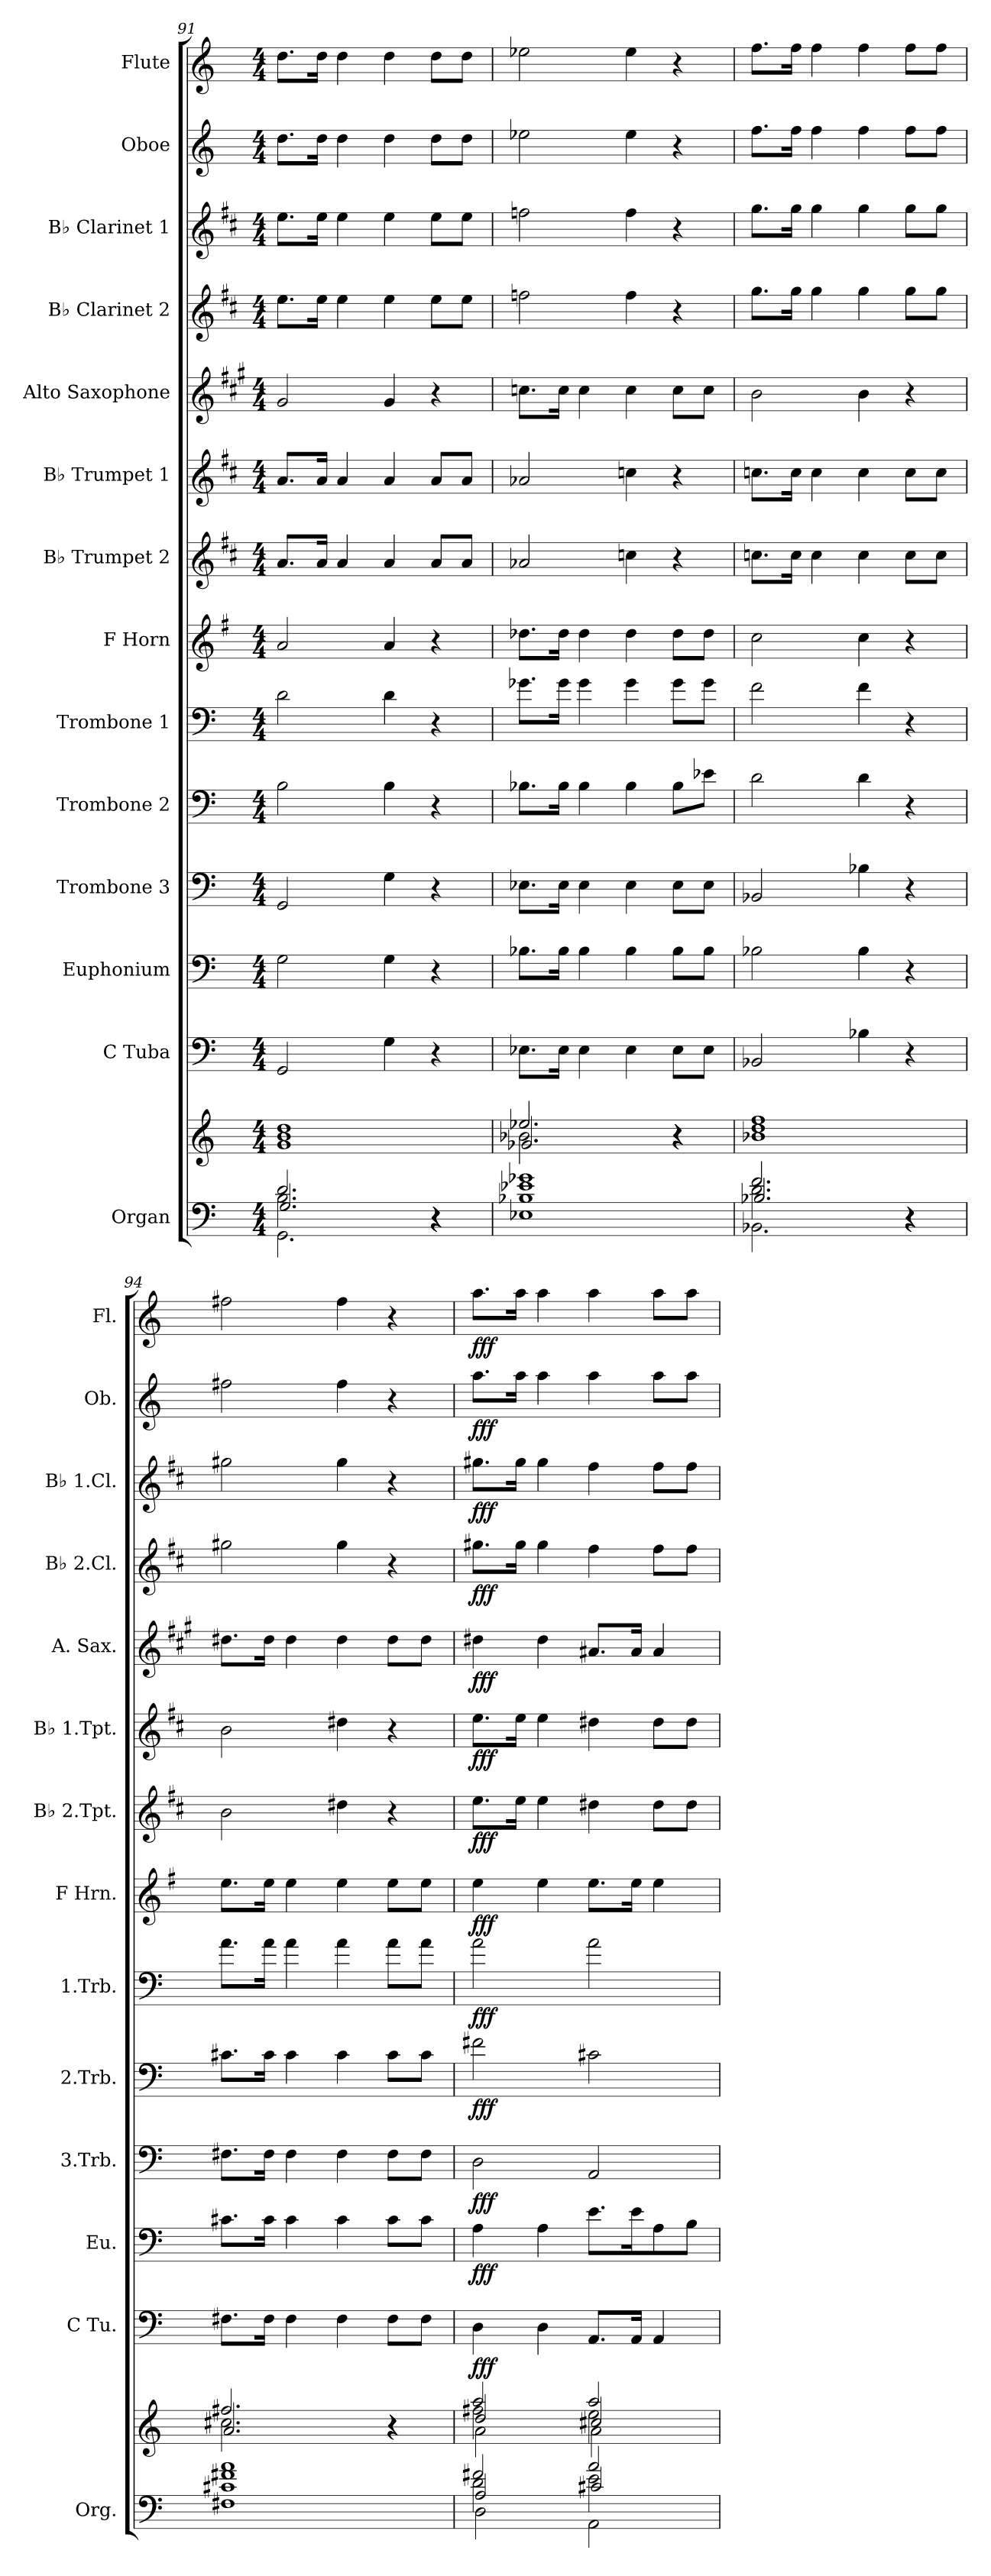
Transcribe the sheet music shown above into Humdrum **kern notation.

**kern	**kern	**kern	**dynam	**kern	**dynam	**kern	**dynam	**kern	**dynam	**kern	**dynam	**kern	**dynam	**kern	**dynam	**kern	**dynam	**kern	**dynam	**kern	**dynam	**kern	**dynam	**kern	**dynam	**kern	**dynam
*part14	*part14	*part13	*part13	*part12	*part12	*part11	*part11	*part10	*part10	*part9	*part9	*part8	*part8	*part7	*part7	*part6	*part6	*part5	*part5	*part4	*part4	*part3	*part3	*part2	*part2	*part1	*part1
*staff15	*staff14	*staff13	*staff13	*staff12	*staff12	*staff11	*staff11	*staff10	*staff10	*staff9	*staff9	*staff8	*staff8	*staff7	*staff7	*staff6	*staff6	*staff5	*staff5	*staff4	*staff4	*staff3	*staff3	*staff2	*staff2	*staff1	*staff1
*I"Organ	*	*I"C Tuba	*	*I"Euphonium	*	*I"Trombone 3	*	*I"Trombone 2	*	*I"Trombone 1	*	*I"F Horn	*	*I"B♭ Trumpet 2	*	*I"B♭ Trumpet 1	*	*I"Alto Saxophone	*	*I"B♭ Clarinet 2	*	*I"B♭ Clarinet 1	*	*I"Oboe	*	*I"Flute	*
*I'Org.	*	*I'C Tu.	*	*I'Eu.	*	*I'3.Trb.	*	*I'2.Trb.	*	*I'1.Trb.	*	*I'F Hrn.	*	*I'B♭ 2.Tpt.	*	*I'B♭ 1.Tpt.	*	*I'A. Sax.	*	*I'B♭ 2.Cl.	*	*I'B♭ 1.Cl.	*	*I'Ob.	*	*I'Fl.	*
*clefF4	*clefG2	*clefF4	*	*clefF4	*	*clefF4	*	*clefF4	*	*clefF4	*	*clefG2	*	*clefG2	*	*clefG2	*	*clefG2	*	*clefG2	*	*clefG2	*	*clefG2	*	*clefG2	*
*	*	*	*	*	*	*	*	*	*	*	*	*ITrd4c7	*	*ITrd1c2	*	*ITrd1c2	*	*ITrd5c9	*	*ITrd1c2	*	*ITrd1c2	*	*	*	*	*
*k[]	*k[]	*k[]	*	*k[]	*	*k[]	*	*k[]	*	*k[]	*	*k[]	*	*k[]	*	*k[]	*	*k[]	*	*k[]	*	*k[]	*	*k[]	*	*k[]	*
*C:	*C:	*C:	*	*C:	*	*C:	*	*C:	*	*C:	*	*C:	*	*C:	*	*C:	*	*C:	*	*C:	*	*C:	*	*C:	*	*C:	*
*M4/4	*M4/4	*M4/4	*	*M4/4	*	*M4/4	*	*M4/4	*	*M4/4	*	*M4/4	*	*M4/4	*	*M4/4	*	*M4/4	*	*M4/4	*	*M4/4	*	*M4/4	*	*M4/4	*
=91	=91	=91	=91	=91	=91	=91	=91	=91	=91	=91	=91	=91	=91	=91	=91	=91	=91	=91	=91	=91	=91	=91	=91	=91	=91	=91	=91
*^	*^	*	*	*	*	*	*	*	*	*	*	*	*	*	*	*	*	*	*	*	*	*	*	*	*	*	*
*	*^	*	*^	*	*	*	*	*	*	*	*	*	*	*	*	*	*	*	*	*	*	*	*	*	*	*	*	*	*
*	*	*^	*	*	*	*	*	*	*	*	*	*	*	*	*	*	*	*	*	*	*	*	*	*	*	*	*	*	*	*	*
2.d/	2.B\	2.G/	2.GG\	1dd	1b	1g	2GG/	.	2G\	.	2GG/	.	2B\	.	2d\	.	2d/	.	8.g/L	.	8.g/L	.	2B/	.	8.dd\L	.	8.dd\L	.	8.dd\L	.	8.dd\L	.
.	.	.	.	.	.	.	.	.	.	.	.	.	.	.	.	.	.	.	16g/Jk	.	16g/Jk	.	.	.	16dd\Jk	.	16dd\Jk	.	16dd\Jk	.	16dd\Jk	.
.	.	.	.	.	.	.	.	.	.	.	.	.	.	.	.	.	.	.	4g/	.	4g/	.	.	.	4dd\	.	4dd\	.	4dd\	.	4dd\	.
.	.	.	.	.	.	.	4G\	.	4G\	.	4G\	.	4B\	.	4d\	.	4d/	.	4g/	.	4g/	.	4B/	.	4dd\	.	4dd\	.	4dd\	.	4dd\	.
4r	4r	4r	4r	.	.	.	4r	.	4r	.	4r	.	4r	.	4r	.	4r	.	8g/L	.	8g/L	.	4r	.	8dd\L	.	8dd\L	.	8dd\L	.	8dd\L	.
.	.	.	.	.	.	.	.	.	.	.	.	.	.	.	.	.	.	.	8g/J	.	8g/J	.	.	.	8dd\J	.	8dd\J	.	8dd\J	.	8dd\J	.
=92	=92	=92	=92	=92	=92	=92	=92	=92	=92	=92	=92	=92	=92	=92	=92	=92	=92	=92	=92	=92	=92	=92	=92	=92	=92	=92	=92	=92	=92	=92	=92	=92
1g-X	1e-X	1B-X	1E-X	2.ee-X/	2.b-X\	2.g-X/	8.E-X\L	.	8.B-X\L	.	8.E-X\L	.	8.B-X\L	.	8.g-X\L	.	8.g-X\L	.	2g-X/	.	2g-X/	.	8.e-X\L	.	2ee-X\	.	2ee-X\	.	2ee-X\	.	2ee-X\	.
.	.	.	.	.	.	.	16E-\Jk	.	16B-\Jk	.	16E-\Jk	.	16B-\Jk	.	16g-\Jk	.	16g-\Jk	.	.	.	.	.	16e-\Jk	.	.	.	.	.	.	.	.	.
.	.	.	.	.	.	.	4E-\	.	4B-\	.	4E-\	.	4B-\	.	4g-\	.	4g-\	.	.	.	.	.	4e-\	.	.	.	.	.	.	.	.	.
.	.	.	.	.	.	.	4E-\	.	4B-\	.	4E-\	.	4B-\	.	4g-\	.	4g-\	.	4b-X\	.	4b-X\	.	4e-\	.	4ee-\	.	4ee-\	.	4ee-\	.	4ee-\	.
.	.	.	.	4r	4r	4r	8E-\L	.	8B-\L	.	8E-\L	.	8B-\L	.	8g-\L	.	8g-\L	.	4r	.	4r	.	8e-\L	.	4r	.	4r	.	4r	.	4r	.
.	.	.	.	.	.	.	8E-\J	.	8B-\J	.	8E-\J	.	8e-X\J	.	8g-\J	.	8g-\J	.	.	.	.	.	8e-\J	.	.	.	.	.	.	.	.	.
=93	=93	=93	=93	=93	=93	=93	=93	=93	=93	=93	=93	=93	=93	=93	=93	=93	=93	=93	=93	=93	=93	=93	=93	=93	=93	=93	=93	=93	=93	=93	=93	=93
2.f/	2.d\	2.B-X/	2.BB-X\	1ff	1dd	1b-X	2BB-X/	.	2B-X\	.	2BB-X/	.	2d\	.	2f\	.	2f\	.	8.b-X\L	.	8.b-X\L	.	2d\	.	8.ff\L	.	8.ff\L	.	8.ff\L	.	8.ff\L	.
.	.	.	.	.	.	.	.	.	.	.	.	.	.	.	.	.	.	.	16b-\Jk	.	16b-\Jk	.	.	.	16ff\Jk	.	16ff\Jk	.	16ff\Jk	.	16ff\Jk	.
.	.	.	.	.	.	.	.	.	.	.	.	.	.	.	.	.	.	.	4b-\	.	4b-\	.	.	.	4ff\	.	4ff\	.	4ff\	.	4ff\	.
.	.	.	.	.	.	.	4B-X\	.	4B-\	.	4B-X\	.	4d\	.	4f\	.	4f\	.	4b-\	.	4b-\	.	4d\	.	4ff\	.	4ff\	.	4ff\	.	4ff\	.
4r	4r	4r	4r	.	.	.	4r	.	4r	.	4r	.	4r	.	4r	.	4r	.	8b-\L	.	8b-\L	.	4r	.	8ff\L	.	8ff\L	.	8ff\L	.	8ff\L	.
.	.	.	.	.	.	.	.	.	.	.	.	.	.	.	.	.	.	.	8b-\J	.	8b-\J	.	.	.	8ff\J	.	8ff\J	.	8ff\J	.	8ff\J	.
!!LO:PB:g=z
=94	=94	=94	=94	=94	=94	=94	=94	=94	=94	=94	=94	=94	=94	=94	=94	=94	=94	=94	=94	=94	=94	=94	=94	=94	=94	=94	=94	=94	=94	=94	=94	=94
1a	1f#X	1c#X	1F#X	2.ff#X/	2.cc#X\	2.a/	8.F#X\L	.	8.c#X\L	.	8.F#X\L	.	8.c#X\L	.	8.a\L	.	8.a\L	.	2a\	.	2a\	.	8.f#X\L	.	2ff#X\	.	2ff#X\	.	2ff#X\	.	2ff#X\	.
.	.	.	.	.	.	.	16F#\Jk	.	16c#\Jk	.	16F#\Jk	.	16c#\Jk	.	16a\Jk	.	16a\Jk	.	.	.	.	.	16f#\Jk	.	.	.	.	.	.	.	.	.
.	.	.	.	.	.	.	4F#\	.	4c#\	.	4F#\	.	4c#\	.	4a\	.	4a\	.	.	.	.	.	4f#\	.	.	.	.	.	.	.	.	.
.	.	.	.	.	.	.	4F#\	.	4c#\	.	4F#\	.	4c#\	.	4a\	.	4a\	.	4cc#X\	.	4cc#X\	.	4f#\	.	4ff#\	.	4ff#\	.	4ff#\	.	4ff#\	.
.	.	.	.	4r	4r	4r	8F#\L	.	8c#\L	.	8F#\L	.	8c#\L	.	8a\L	.	8a\L	.	4r	.	4r	.	8f#\L	.	4r	.	4r	.	4r	.	4r	.
.	.	.	.	.	.	.	8F#\J	.	8c#\J	.	8F#\J	.	8c#\J	.	8a\J	.	8a\J	.	.	.	.	.	8f#\J	.	.	.	.	.	.	.	.	.
=95	=95	=95	=95	=95	=95	=95	=95	=95	=95	=95	=95	=95	=95	=95	=95	=95	=95	=95	=95	=95	=95	=95	=95	=95	=95	=95	=95	=95	=95	=95	=95	=95
*	*	*	*	*	*	*^	*	*	*	*	*	*	*	*	*	*	*	*	*	*	*	*	*	*	*	*	*	*	*	*	*	*
!	!	!	!	!	!	!	!	!	!LO:DY:b	!	!LO:DY:b	!	!LO:DY:b	!	!LO:DY:b	!	!LO:DY:b	!	!LO:DY:b	!	!LO:DY:b	!	!LO:DY:b	!	!LO:DY:b	!	!LO:DY:b	!	!LO:DY:b	!	!LO:DY:b	!	!LO:DY:b
2f#X/	2d\	2A/	2D\	2aa/	2ff#X\	2dd/	2a\	4D\	fff	4A\	fff	2D\	fff	2f#X\	fff	2a\	fff	4a\	fff	8.dd\L	fff	8.dd\L	fff	4f#X\	fff	8.ff#X\L	fff	8.ff#X\L	fff	8.aa\L	fff	8.aa\L	fff
.	.	.	.	.	.	.	.	.	.	.	.	.	.	.	.	.	.	.	.	16dd\Jk	.	16dd\Jk	.	.	.	16ff#\Jk	.	16ff#\Jk	.	16aa\Jk	.	16aa\Jk	.
.	.	.	.	.	.	.	.	4D\	.	4A\	.	.	.	.	.	.	.	4a\	.	4dd\	.	4dd\	.	4f#\	.	4ff#\	.	4ff#\	.	4aa\	.	4aa\	.
2a/	2e\	2c#X/	2AA\	2aa/	2ee\	2cc#X/	2a\	8.AA/L	.	8.e\L	.	2AA/	.	2c#X\	.	2a\	.	8.a\L	.	4cc#X\	.	4cc#X\	.	8.c#X/L	.	4ee\	.	4ee\	.	4aa\	.	4aa\	.
.	.	.	.	.	.	.	.	16AA/Jk	.	16e\K	.	.	.	.	.	.	.	16a\Jk	.	.	.	.	.	16c#/Jk	.	.	.	.	.	.	.	.	.
.	.	.	.	.	.	.	.	4AA/	.	8A\	.	.	.	.	.	.	.	4a\	.	8cc#\L	.	8cc#\L	.	4c#/	.	8ee\L	.	8ee\L	.	8aa\L	.	8aa\L	.
.	.	.	.	.	.	.	.	.	.	8B\J	.	.	.	.	.	.	.	.	.	8cc#\J	.	8cc#\J	.	.	.	8ee\J	.	8ee\J	.	8aa\J	.	8aa\J	.
*v	*v	*v	*v	*	*	*	*	*	*	*	*	*	*	*	*	*	*	*	*	*	*	*	*	*	*	*	*	*	*	*	*	*	*
*	*v	*v	*v	*v	*	*	*	*	*	*	*	*	*	*	*	*	*	*	*	*	*	*	*	*	*	*	*	*	*	*
=	=	=	=	=	=	=	=	=	=	=	=	=	=	=	=	=	=	=	=	=	=	=	=	=	=	=	=
*-	*-	*-	*-	*-	*-	*-	*-	*-	*-	*-	*-	*-	*-	*-	*-	*-	*-	*-	*-	*-	*-	*-	*-	*-	*-	*-	*-
